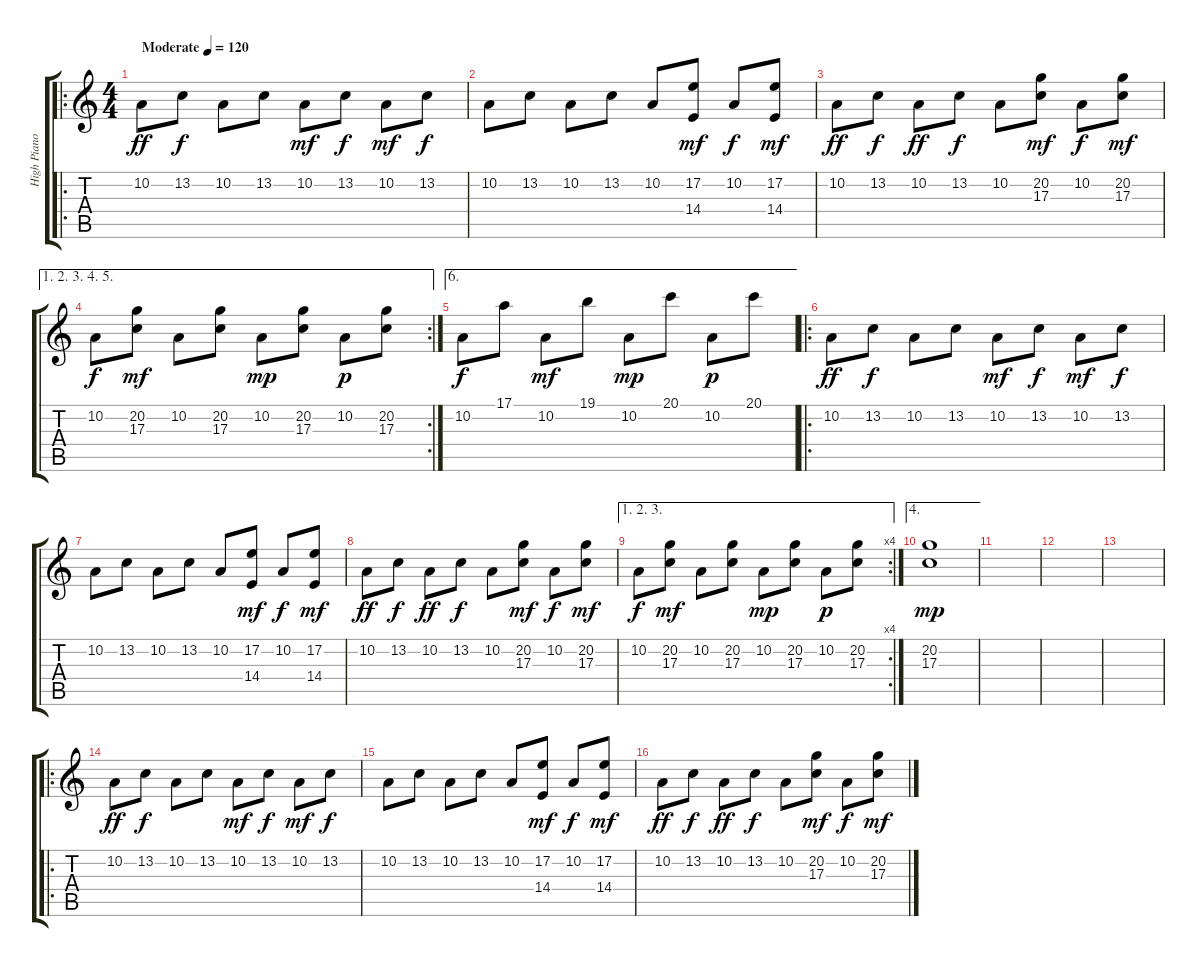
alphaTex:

\track ("High Piano" "High Piano") {instrument electricpiano1}
\staff {score tabs}
\tuning (E4 B3 G3 D3 A2 E2) {hide}
\ro
\ts (4 4)
\tempo (120 "Moderate")
\clef g2
\ks c
10.2.8{dy ff instrument electricpiano1} 13.2.8{dy f} 10.2.8 13.2.8 10.2.8{dy mf} 13.2.8{dy f} 10.2.8{dy mf} 13.2.8{dy f} |
10.2.8 13.2.8 10.2.8 13.2.8 10.2.8 (17.2 14.4).8{dy mf} 10.2.8{dy f} (17.2 14.4).8{dy mf} |
10.2.8{dy ff} 13.2.8{dy f} 10.2.8{dy ff} 13.2.8{dy f} 10.2.8 (20.2 17.3).8{dy mf} 10.2.8{dy f} (20.2 17.3).8{dy mf} |
\ae (1 2 3 4 5)
\rc 2
10.2.8{dy f} (20.2 17.3).8{dy mf} 10.2.8 (20.2 17.3).8 10.2.8{dy mp} (20.2 17.3).8 10.2.8{dy p} (20.2 17.3).8 |
\ae 6
10.2.8{dy f} 17.1.8 10.2.8{dy mf} 19.1.8 10.2.8{dy mp} 20.1.8 10.2.8{dy p} 20.1.8 |
\ro
10.2.8{dy ff} 13.2.8{dy f} 10.2.8 13.2.8 10.2.8{dy mf} 13.2.8{dy f} 10.2.8{dy mf} 13.2.8{dy f} |
10.2.8 13.2.8 10.2.8 13.2.8 10.2.8 (17.2 14.4).8{dy mf} 10.2.8{dy f} (17.2 14.4).8{dy mf} |
10.2.8{dy ff} 13.2.8{dy f} 10.2.8{dy ff} 13.2.8{dy f} 10.2.8 (20.2 17.3).8{dy mf} 10.2.8{dy f} (20.2 17.3).8{dy mf} |
\ae (1 2 3)
\rc 4
10.2.8{dy f} (20.2 17.3).8{dy mf} 10.2.8 (20.2 17.3).8 10.2.8{dy mp} (20.2 17.3).8 10.2.8{dy p} (20.2 17.3).8 |
\ae 4
(20.2 17.3).1{dy mp} |
|
|
|
\ro
10.2.8{dy ff} 13.2.8{dy f} 10.2.8 13.2.8 10.2.8{dy mf} 13.2.8{dy f} 10.2.8{dy mf} 13.2.8{dy f} |
10.2.8 13.2.8 10.2.8 13.2.8 10.2.8 (17.2 14.4).8{dy mf} 10.2.8{dy f} (17.2 14.4).8{dy mf} |
10.2.8{dy ff} 13.2.8{dy f} 10.2.8{dy ff} 13.2.8{dy f} 10.2.8 (20.2 17.3).8{dy mf} 10.2.8{dy f} (20.2 17.3).8{dy mf}
